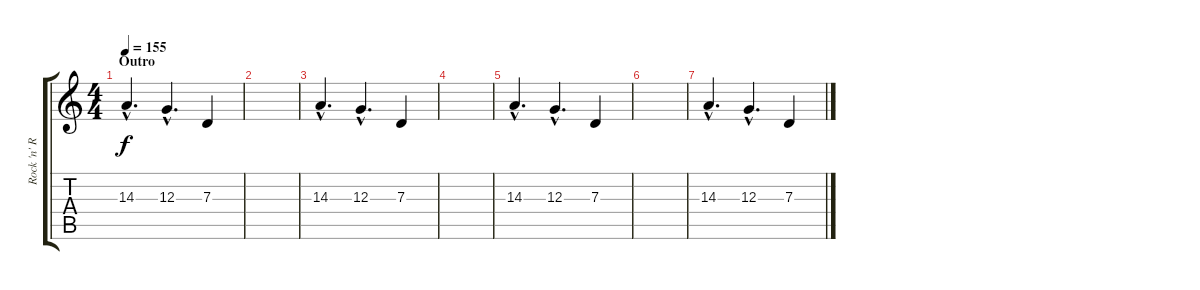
\track ("Rock 'n' Rolf" "Rock 'n' R") {instrument lead2sawtooth}
\staff {score tabs}
\tuning (E4 B3 G3 D3 A2 E2) {hide}
\ts (4 4)
\section ("" "Outro")
\tempo 155
\clef g2
\ks c
14.3{hac}.4{d dy f} 12.3{hac}.4{d} 7.3.4 |
|
14.3{hac}.4{d} 12.3{hac}.4{d} 7.3.4 |
|
14.3{hac}.4{d} 12.3{hac}.4{d} 7.3.4 |
|
14.3{hac}.4{d} 12.3{hac}.4{d} 7.3.4
